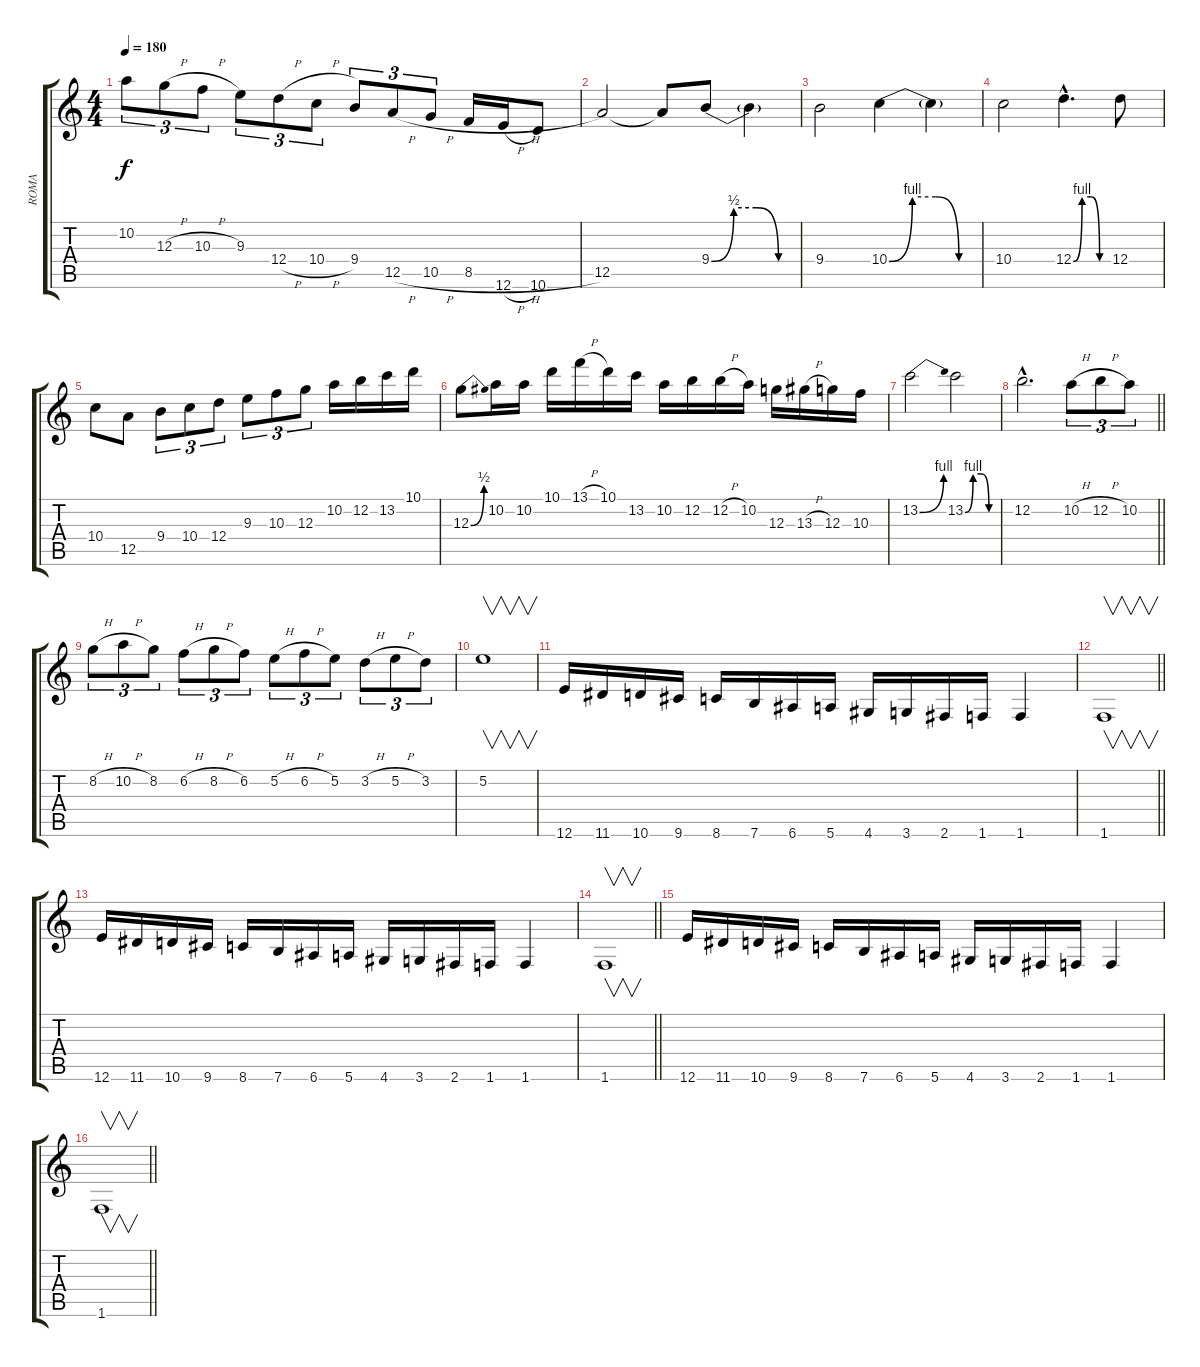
\track ("ROMA" "ROMA") {instrument distortionguitar}
\staff {score tabs}
\tuning (E4 B3 G3 D3 A2 E2) {hide}
\ts (4 4)
\tempo 180
\clef g2
\ks c
10.2.8{tu (3 2) dy f} 12.3{h}.8{tu (3 2)} 10.3{h}.8{tu (3 2)} 9.3.8{tu (3 2)} 12.4{h}.8{tu (3 2)} 10.4{h}.8{tu (3 2)} 9.4.8{tu (3 2)} 12.5{h}.8{tu (3 2)} 10.5{h}.8{tu (3 2)} 8.5{h}.16 12.6{h}.16 10.6.8 |
12.5.2 12.5{t}.8 9.4{be (custom 0 0 15 2 30 2 45 0 60 0)}.8 9.4{t}.4 |
9.4.2 10.4{be (custom 0 0 15 4 30 4 45 0 60 0)}.4 10.4{t}.4 |
10.4.2 12.4{be (custom 0 0 15 4 30 4 45 0 60 0) hac}.4{d} 12.4.8 |
10.4.8 12.5.8 9.4.8{tu (3 2)} 10.4.8{tu (3 2)} 12.4.8{tu (3 2)} 9.3.8{tu (3 2)} 10.3.8{tu (3 2)} 12.3.8{tu (3 2)} 10.2.16 12.2.16 13.2.16 10.1.16 |
12.3{be (bend 0 0 60 2)}.8 10.2.16 10.2.16 10.1.16 13.1{h}.16 10.1.16 13.2.16 10.2.16 12.2.16 12.2{h}.16 10.2.16 12.3.16 13.3{h}.16 12.3.16 10.3.16 |
13.2{be (bend 0 0 60 4)}.2 13.2{be (custom 0 0 15 4 30 4 45 0 60 0)}.2 |
\barLineRight lightlight
12.2{hac}.2{d} 10.2{h}.8{tu (3 2)} 12.2{h}.8{tu (3 2)} 10.2.8{tu (3 2)} |
8.2{h}.8{tu (3 2)} 10.2{h}.8{tu (3 2)} 8.2.8{tu (3 2)} 6.2{h}.8{tu (3 2)} 8.2{h}.8{tu (3 2)} 6.2.8{tu (3 2)} 5.2{h}.8{tu (3 2)} 6.2{h}.8{tu (3 2)} 5.2.8{tu (3 2)} 3.2{h}.8{tu (3 2)} 5.2{h}.8{tu (3 2)} 3.2.8{tu (3 2)} |
5.2.1{v} |
12.6.16 11.6.16 10.6.16 9.6.16 8.6.16 7.6.16 6.6.16 5.6.16 4.6.16 3.6.16 2.6.16 1.6.16 1.6.4 |
\barLineRight lightlight
1.6.1{v} |
12.6.16 11.6.16 10.6.16 9.6.16 8.6.16 7.6.16 6.6.16 5.6.16 4.6.16 3.6.16 2.6.16 1.6.16 1.6.4 |
\barLineRight lightlight
1.6.1{v} |
12.6.16 11.6.16 10.6.16 9.6.16 8.6.16 7.6.16 6.6.16 5.6.16 4.6.16 3.6.16 2.6.16 1.6.16 1.6.4 |
\barLineRight lightlight
1.6.1{v}
